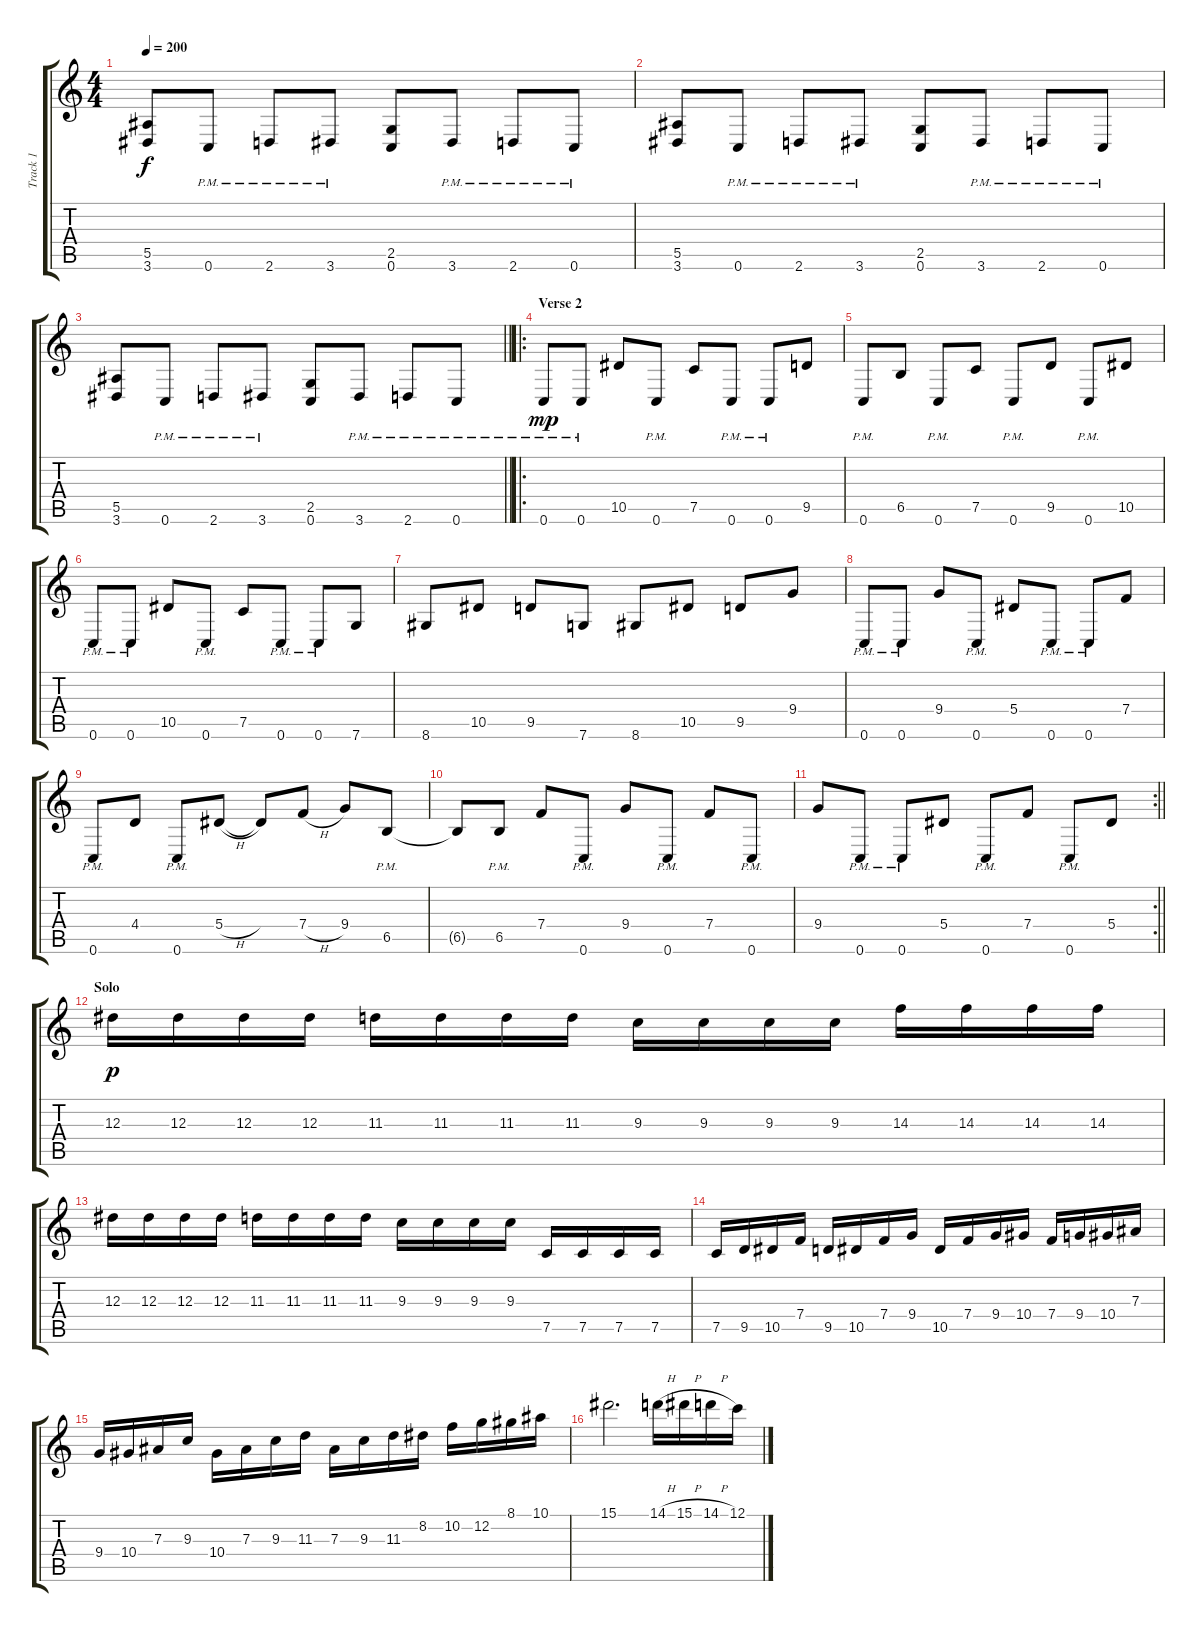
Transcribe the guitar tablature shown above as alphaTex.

\track ("Track 1" "Track 1") {instrument distortionguitar}
\staff {score tabs}
\tuning (C4 G3 Eb3 Bb2 F2 C2) {hide}
\ts (4 4)
\tempo 200
\clef g2
\ks c
(5.5 3.6).8{dy f} 0.6{pm}.8 2.6{pm}.8 3.6{pm}.8 (2.5 0.6).8 3.6{pm}.8 2.6{pm}.8 0.6{pm}.8 |
(5.5 3.6).8 0.6{pm}.8 2.6{pm}.8 3.6{pm}.8 (2.5 0.6).8 3.6{pm}.8 2.6{pm}.8 0.6{pm}.8 |
\barLineRight lightlight
(5.5 3.6).8 0.6{pm}.8 2.6{pm}.8 3.6{pm}.8 (2.5 0.6).8 3.6{pm}.8 2.6{pm}.8 0.6{pm}.8 |
\ro
\section ("" "Verse 2")
0.6{pm}.8{dy mp} 0.6{pm}.8 10.5.8 0.6{pm}.8 7.5.8 0.6{pm}.8 0.6{pm}.8 9.5.8 |
0.6{pm}.8 6.5.8 0.6{pm}.8 7.5.8 0.6{pm}.8 9.5.8 0.6{pm}.8 10.5.8 |
0.6{pm}.8 0.6{pm}.8 10.5.8 0.6{pm}.8 7.5.8 0.6{pm}.8 0.6{pm}.8 7.6.8 |
8.6.8 10.5.8 9.5.8 7.6.8 8.6.8 10.5.8 9.5.8 9.4.8 |
0.6{pm}.8 0.6{pm}.8 9.4.8 0.6{pm}.8 5.4.8 0.6{pm}.8 0.6{pm}.8 7.4.8 |
0.6{pm}.8 4.4.8 0.6{pm}.8 5.4{h}.8 5.4{t}.8 7.4{h}.8 9.4.8 6.5{pm}.8 |
6.5{t}.8 6.5{pm}.8 7.4.8 0.6{pm}.8 9.4.8 0.6{pm}.8 7.4.8 0.6{pm}.8 |
\rc 2
\barLineRight lightlight
9.4.8 0.6{pm}.8 0.6{pm}.8 5.4.8 0.6{pm}.8 7.4.8 0.6{pm}.8 5.4.8 |
\section ("" "Solo")
12.3.16{dy p} 12.3.16 12.3.16 12.3.16 11.3.16 11.3.16 11.3.16 11.3.16 9.3.16 9.3.16 9.3.16 9.3.16 14.3.16 14.3.16 14.3.16 14.3.16 |
12.3.16 12.3.16 12.3.16 12.3.16 11.3.16 11.3.16 11.3.16 11.3.16 9.3.16 9.3.16 9.3.16 9.3.16 7.5.16 7.5.16 7.5.16 7.5.16 |
7.5.16 9.5.16 10.5.16 7.4.16 9.5.16 10.5.16 7.4.16 9.4.16 10.5.16 7.4.16 9.4.16 10.4.16 7.4.16 9.4.16 10.4.16 7.3.16 |
9.4.16 10.4.16 7.3.16 9.3.16 10.4.16 7.3.16 9.3.16 11.3.16 7.3.16 9.3.16 11.3.16 8.2.16 10.2.16 12.2.16 8.1.16 10.1.16 |
15.1.2{d} 14.1{h}.16 15.1{h}.16 14.1{h}.16 12.1.16
